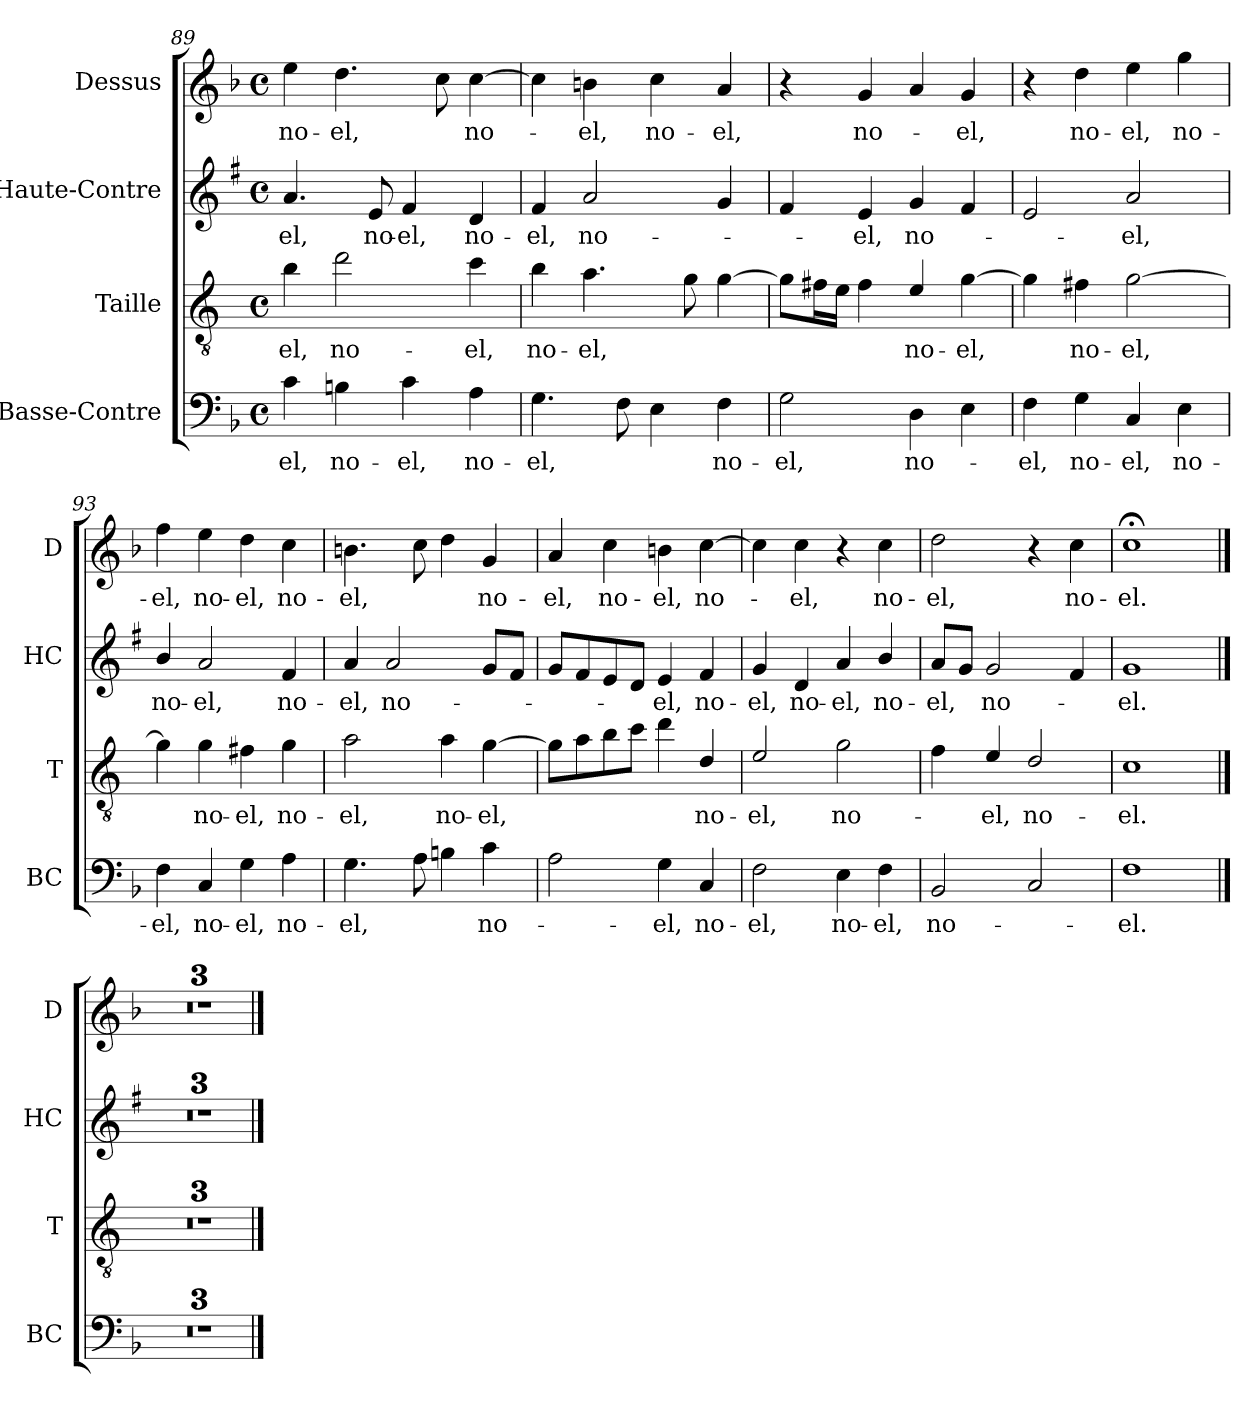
**kern	**text	**kern	**text	**kern	**text	**kern	**text
*part4	*part4	*part3	*part3	*part2	*part2	*part1	*part1
*staff4	*staff4	*staff3	*staff3	*staff2	*staff2	*staff1	*staff1
*I"Basse-Contre	*	*I"Taille	*	*I"Haute-Contre	*	*I"Dessus	*
*I'BC	*	*I'T	*	*I'HC	*	*I'D	*
*clefF4	*	*clefGv2	*	*clefG2	*	*clefG2	*
*	*	*ITrd4c7	*	*ITrd1c2	*	*	*
*k[b-]	*	*k[b-]	*	*k[b-]	*	*k[b-]	*
*F:	*	*F:	*	*F:	*	*F:	*
*M4/4	*	*M4/4	*	*M4/4	*	*M4/4	*
*met(c)	*	*met(c)	*	*met(c)	*	*met(c)	*
=89	=89	=89	=89	=89	=89	=89	=89
!	!LO:LY:b	!	!LO:LY:b	!	!LO:LY:b	!	!LO:LY:b
4c\	-el,	4e\	-el,	4.g/	-el,	4ee\	no-
!	!LO:LY:b	!	!LO:LY:b	!	!	!	!LO:LY:b
4Bn\	no-	2g\	no-	.	.	4.dd\	-el,
!	!	!	!	!	!LO:LY:b	!	!
.	.	.	.	8d/	no-	.	.
!	!LO:LY:b	!	!	!	!LO:LY:b	!	!
4c\	-el,	.	.	4e/	-el,	.	.
.	.	.	.	.	.	8cc\	.
!	!LO:LY:b	!	!LO:LY:b	!	!LO:LY:b	!	!LO:LY:b
4A\	no-	4f\	-el,	4c/	no-	[4cc\	no-
=90	=90	=90	=90	=90	=90	=90	=90
!	!LO:LY:b	!	!LO:LY:b	!	!LO:LY:b	!	!
4.G\	-el,	4e\	no-	4e/	-el,	4cc\]	.
!	!	!	!LO:LY:b	!	!LO:LY:b	!	!LO:LY:b
.	.	4.d\	-el,	2g/	no-	4bn\	-el,
8F\	.	.	.	.	.	.	.
!	!	!	!	!	!	!	!LO:LY:b
4E\	.	.	.	.	.	4cc\	no-
.	.	8c\	.	.	.	.	.
!	!LO:LY:b	!	!	!	!	!	!LO:LY:b
4F\	no-	[4c\	.	4f/	.	4a/	-el,
=91	=91	=91	=91	=91	=91	=91	=91
!	!LO:LY:b	!	!	!	!	!	!
2G\	-el,	8c\L]	.	4e/	.	4r	.
.	.	16Bn\L	.	.	.	.	.
.	.	16A\JJ	.	.	.	.	.
!	!	!	!	!	!LO:LY:b	!	!LO:LY:b
.	.	4B\	.	4d/	-el,	4g/	no-
!	!LO:LY:b	!	!LO:LY:b	!	!LO:LY:b	!	!
4D\	no-	4A/	no-	4f/	no-	4a/	.
!	!	!	!LO:LY:b	!	!	!	!LO:LY:b
4E\	.	[4c\	-el,	4e/	.	4g/	-el,
=92	=92	=92	=92	=92	=92	=92	=92
!	!LO:LY:b	!	!	!	!	!	!
4F\	-el,	4c\]	.	2d/	.	4r	.
!	!LO:LY:b	!	!LO:LY:b	!	!	!	!LO:LY:b
4G\	no-	4Bn\	no-	.	.	4dd\	no-
!	!LO:LY:b	!	!LO:LY:b	!	!LO:LY:b	!	!LO:LY:b
4C/	-el,	[2c\	-el,	2g/	-el,	4ee\	-el,
!	!LO:LY:b	!	!	!	!	!	!LO:LY:b
4E\	no-	.	.	.	.	4gg\	no-
=93	=93	=93	=93	=93	=93	=93	=93
!	!LO:LY:b	!	!	!	!LO:LY:b	!	!LO:LY:b
4F\	-el,	4c\]	.	4a/	no-	4ff\	-el,
!	!LO:LY:b	!	!LO:LY:b	!	!LO:LY:b	!	!LO:LY:b
4C/	no-	4c\	no-	2g/	-el,	4ee\	no-
!	!LO:LY:b	!	!LO:LY:b	!	!	!	!LO:LY:b
4G\	-el,	4Bn\	-el,	.	.	4dd\	-el,
!	!LO:LY:b	!	!LO:LY:b	!	!LO:LY:b	!	!LO:LY:b
4A\	no-	4c\	no-	4e/	no-	4cc\	no-
!!LO:LB:g=z
=94	=94	=94	=94	=94	=94	=94	=94
!	!LO:LY:b	!	!LO:LY:b	!	!LO:LY:b	!	!LO:LY:b
4.G\	-el,	2d\	-el,	4g/	-el,	4.bn\	-el,
!	!	!	!	!	!LO:LY:b	!	!
.	.	.	.	2g/	no-	.	.
8A\	.	.	.	.	.	8cc\	.
!	!	!	!LO:LY:b	!	!	!	!
4Bn\	.	4d\	no-	.	.	4dd\	.
!	!LO:LY:b	!	!LO:LY:b	!	!	!	!LO:LY:b
4c\	no-	[4c\	-el,	8f/L	.	4g/	no-
.	.	.	.	8e/J	.	.	.
=95	=95	=95	=95	=95	=95	=95	=95
!	!	!	!	!	!	!	!LO:LY:b
2A\	.	8c\L]	.	8f/L	.	4a/	-el,
.	.	8d\	.	8e/	.	.	.
!	!	!	!	!	!	!	!LO:LY:b
.	.	8e\	.	8d/	.	4cc\	no-
.	.	8f\J	.	8c/J	.	.	.
!	!LO:LY:b	!	!	!	!LO:LY:b	!	!LO:LY:b
4G\	-el,	4g\	.	4d/	-el,	4bn\	-el,
!	!LO:LY:b	!	!LO:LY:b	!	!LO:LY:b	!	!LO:LY:b
4C/	no-	4G/	no-	4e/	no-	[4cc\	no-
=96	=96	=96	=96	=96	=96	=96	=96
!	!LO:LY:b	!	!LO:LY:b	!	!LO:LY:b	!	!
2F\	-el,	2A/	-el,	4f/	-el,	4cc\]	.
!	!	!	!	!	!LO:LY:b	!	!LO:LY:b
.	.	.	.	4c/	no-	4cc\	-el,
!	!LO:LY:b	!	!LO:LY:b	!	!LO:LY:b	!	!
4E\	no-	2c\	no-	4g/	-el,	4r	.
!	!LO:LY:b	!	!	!	!LO:LY:b	!	!LO:LY:b
4F\	-el,	.	.	4a/	no-	4cc\	no-
=97	=97	=97	=97	=97	=97	=97	=97
!	!LO:LY:b	!	!	!	!LO:LY:b	!	!LO:LY:b
2BB-/	no-	4B-\	.	8g/L	-el,	2dd\	-el,
.	.	.	.	8f/J	.	.	.
!	!	!	!LO:LY:b	!	!LO:LY:b	!	!
.	.	4A/	-el,	2f/	no-	.	.
!	!	!	!LO:LY:b	!	!	!	!
2C/	.	2G/	no-	.	.	4r	.
!	!	!	!	!	!	!	!LO:LY:b
.	.	.	.	4e/	.	4cc\	no-
=98	=98	=98	=98	=98	=98	=98	=98
!	!LO:LY:b	!	!LO:LY:b	!	!LO:LY:b	!	!LO:LY:b
1F	-el.	1F	-el.	1f	-el.	1cc;<	-el.
==99	==99	==99	==99	==99	==99	==99	==99
1r	.	1r	.	1r	.	1r	.
=100	=100	=100	=100	=100	=100	=100	=100
1r	.	1r	.	1r	.	1r	.
=101	=101	=101	=101	=101	=101	=101	=101
1r	.	1r	.	1r	.	1r	.
==	==	==	==	==	==	==	==
*-	*-	*-	*-	*-	*-	*-	*-
